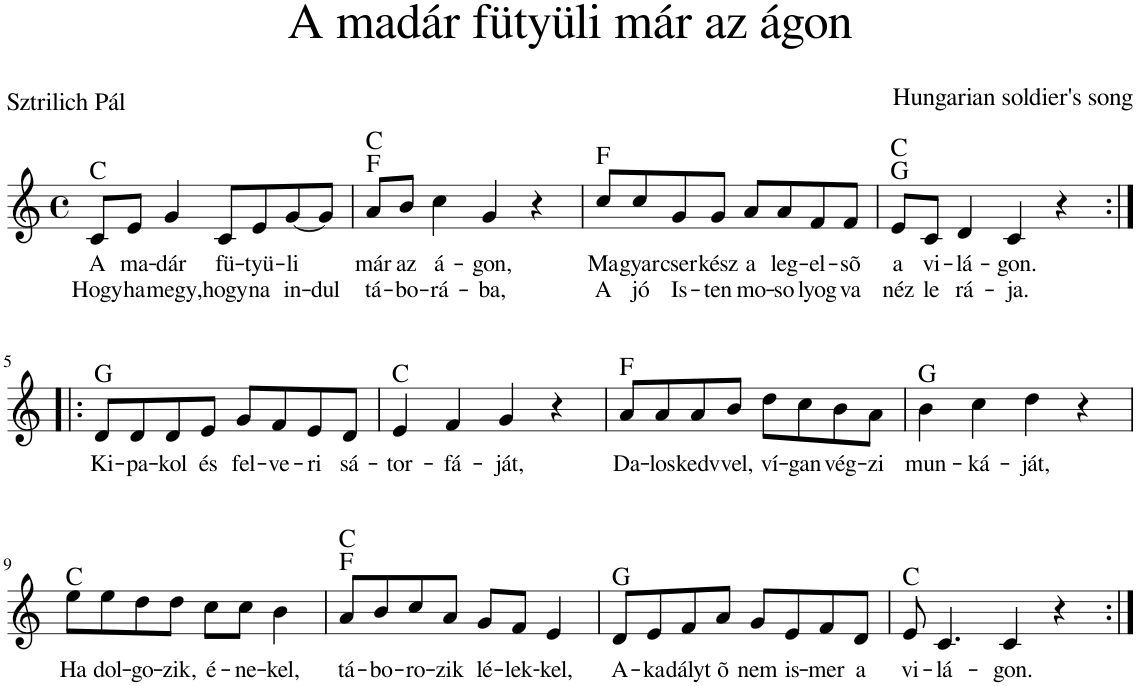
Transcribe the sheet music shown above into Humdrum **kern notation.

**kern	**text	**text	**harte
*part1	*part1	*part1	*part1
*staff1	*staff1	*staff1	*
*I"Piano	*	*	*
*I'Pno	*	*	*
*clefG2	*	*	*
*k[]	*	*	*
*M4/4	*	*	*
*met(c)	*	*	*
=1	=1	=1	=1
!	!LO:LY:b	!LO:LY:b	!
8c/L	A	Hogy-	C:maj
!	!LO:LY:b	!LO:LY:b	!
8e/J	ma-	-ha	.
!	!LO:LY:b	!LO:LY:b	!
4g/	-dár	megy,	.
!	!LO:LY:b	!LO:LY:b	!
8c/L	fü-	hogy-	.
!	!LO:LY:b	!LO:LY:b	!
8e/	-tyü-	-na	.
!	!LO:LY:b	!LO:LY:b	!
[8g/	-li	in-	.
!	!	!LO:LY:b	!
8g/J]	.	-dul	.
=2	=2	=2	=2
!	!LO:LY:b	!LO:LY:b	!
8a/L	már	tá-	F:maj C:maj
!	!LO:LY:b	!LO:LY:b	!
8b/J	az	-bo-	.
!	!LO:LY:b	!LO:LY:b	!
4cc\	á-	-rá-	.
!	!LO:LY:b	!LO:LY:b	!
4g/	-gon,	-ba,	.
4r	.	.	.
=3	=3	=3	=3
!	!LO:LY:b	!LO:LY:b	!
8cc/L	Ma-	A	F:maj
!	!LO:LY:b	!LO:LY:b	!
8cc/	-gyar	jó	.
!	!LO:LY:b	!LO:LY:b	!
8g/	cser-	Is-	.
!	!LO:LY:b	!LO:LY:b	!
8g/J	-kész	-ten	.
!	!LO:LY:b	!LO:LY:b	!
8a/L	a	mo-	.
!	!LO:LY:b	!LO:LY:b	!
8a/	leg-	-so-	.
!	!LO:LY:b	!LO:LY:b	!
8f/	-el-	-lyog-	.
!	!LO:LY:b	!LO:LY:b	!
8f/J	-sõ	-va	.
=4	=4	=4	=4
!	!LO:LY:b	!LO:LY:b	!
8e/L	a	néz	G:maj C:maj
!	!LO:LY:b	!LO:LY:b	!
8c/J	vi-	le	.
!	!LO:LY:b	!LO:LY:b	!
4d/	-lá-	rá-	.
!	!LO:LY:b	!LO:LY:b	!
4c/	-gon.	-ja.	.
4r	.	.	.
!!LO:LB:g=z
=5:|!|:	=5:|!|:	=5:|!|:	=5:|!|:
!	!LO:LY:b	!	!
8d/L	Ki-	.	G:maj
!	!LO:LY:b	!	!
8d/	-pa-	.	.
!	!LO:LY:b	!	!
8d/	-kol	.	.
!	!LO:LY:b	!	!
8e/J	és	.	.
!	!LO:LY:b	!	!
8g/L	fel-	.	.
!	!LO:LY:b	!	!
8f/	-ve-	.	.
!	!LO:LY:b	!	!
8e/	-ri	.	.
!	!LO:LY:b	!	!
8d/J	sá-	.	.
=6	=6	=6	=6
!	!LO:LY:b	!	!
4e/	-tor-	.	C:maj
!	!LO:LY:b	!	!
4f/	-fá-	.	.
!	!LO:LY:b	!	!
4g/	-ját,	.	.
4r	.	.	.
=7	=7	=7	=7
!	!LO:LY:b	!	!
8a/L	Da-	.	F:maj
!	!LO:LY:b	!	!
8a/	-los	.	.
!	!LO:LY:b	!	!
8a/	kedv-	.	.
!	!LO:LY:b	!	!
8b/J	-vel,	.	.
!	!LO:LY:b	!	!
8dd\L	ví-	.	.
!	!LO:LY:b	!	!
8cc\	-gan	.	.
!	!LO:LY:b	!	!
8b\	vég-	.	.
!	!LO:LY:b	!	!
8a\J	-zi	.	.
=8	=8	=8	=8
!	!LO:LY:b	!	!
4b\	mun-	.	G:maj
!	!LO:LY:b	!	!
4cc\	-ká-	.	.
!	!LO:LY:b	!	!
4dd\	-ját,	.	.
4r	.	.	.
!!LO:LB:g=z
=9	=9	=9	=9
!	!LO:LY:b	!	!
8ee\L	Ha	.	C:maj
!	!LO:LY:b	!	!
8ee\	dol-	.	.
!	!LO:LY:b	!	!
8dd\	-go-	.	.
!	!LO:LY:b	!	!
8dd\J	-zik,	.	.
!	!LO:LY:b	!	!
8cc\L	é-	.	.
!	!LO:LY:b	!	!
8cc\J	-ne-	.	.
!	!LO:LY:b	!	!
4b\	-kel,	.	.
=10	=10	=10	=10
!	!LO:LY:b	!	!
8a/L	tá-	.	F:maj C:maj
!	!LO:LY:b	!	!
8b/	-bo-	.	.
!	!LO:LY:b	!	!
8cc/	-ro-	.	.
!	!LO:LY:b	!	!
8a/J	-zik	.	.
!	!LO:LY:b	!	!
8g/L	lé-	.	.
!	!LO:LY:b	!	!
8f/J	-lek-	.	.
!	!LO:LY:b	!	!
4e/	-kel,	.	.
=11	=11	=11	=11
!	!LO:LY:b	!	!
8d/L	A-	.	G:maj
!	!LO:LY:b	!	!
8e/	-ka-	.	.
!	!LO:LY:b	!	!
8f/	-dályt	.	.
!	!LO:LY:b	!	!
8a/J	õ	.	.
!	!LO:LY:b	!	!
8g/L	nem	.	.
!	!LO:LY:b	!	!
8e/	is-	.	.
!	!LO:LY:b	!	!
8f/	-mer	.	.
!	!LO:LY:b	!	!
8d/J	a	.	.
=12	=12	=12	=12
!	!LO:LY:b	!	!
8e/	vi-	.	C:maj
!	!LO:LY:b	!	!
4.c/	-lá-	.	.
!	!LO:LY:b	!	!
4c/	-gon.	.	.
4r	.	.	.
=:|!	=:|!	=:|!	=:|!
*-	*-	*-	*-
